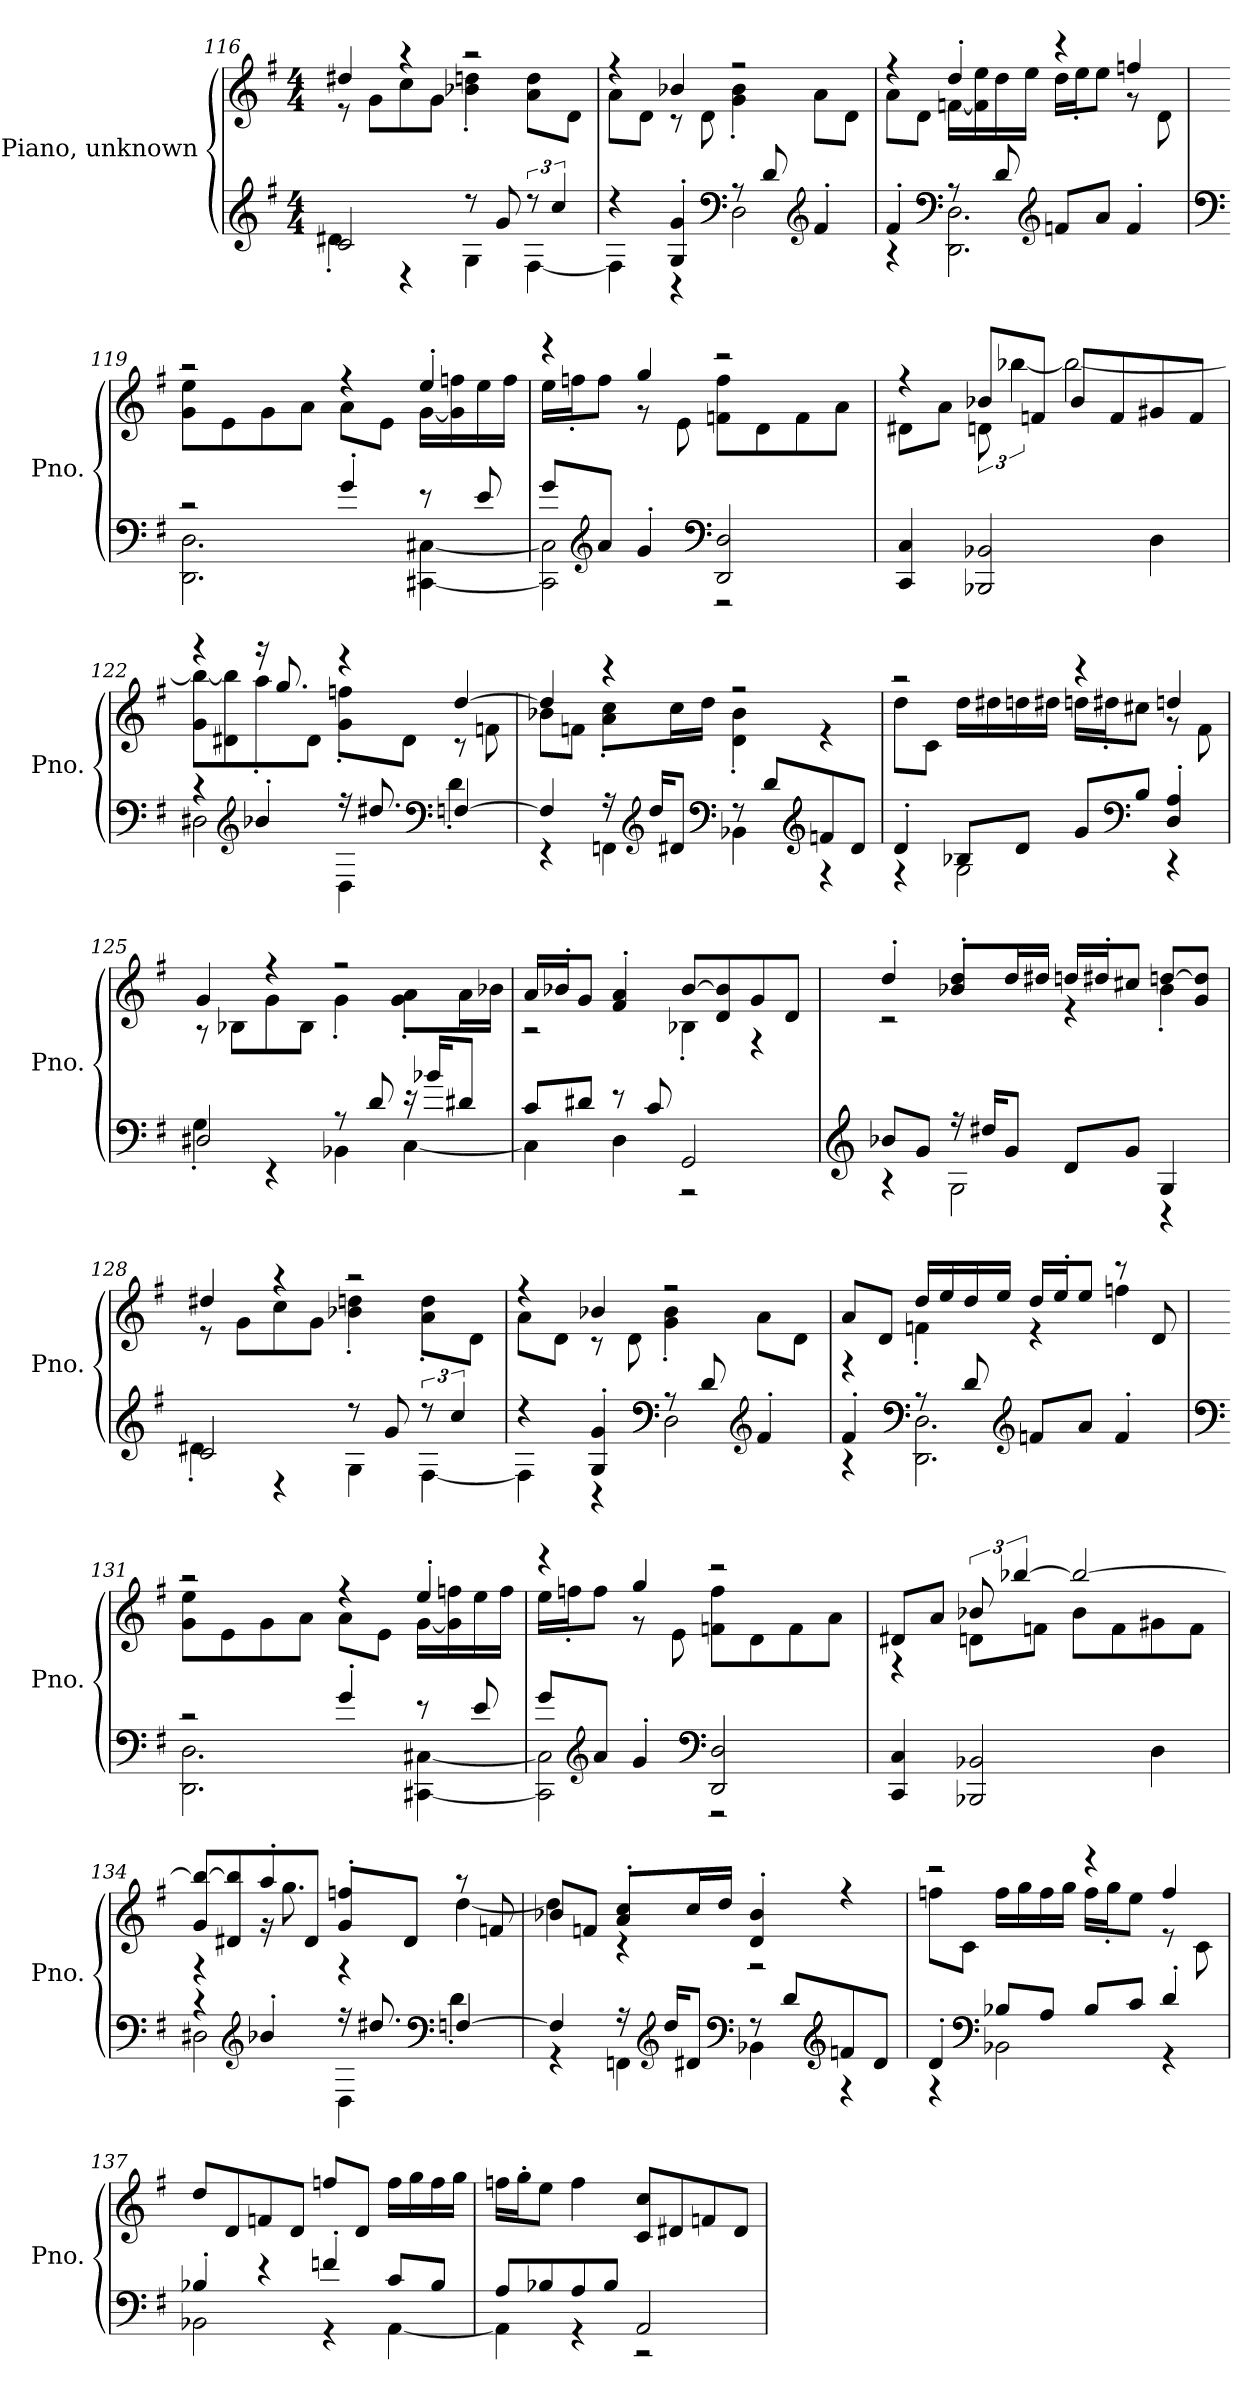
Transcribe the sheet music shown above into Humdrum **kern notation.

**kern	**kern
*part1	*part1
*staff2	*staff1
*I"Piano, unknown	*
*I'Pno.	*
*clefG2	*clefG2
*k[f#]	*k[f#]
*M4/4	*M4/4
=116	=116
*^	*^
2c/	4d#X'\	4dd#X/	8r
.	.	.	8g\L
.	4r	4r	8cc\
.	.	.	8g\J
8r	4G\	2r	4b-X\' 4ddn\'
8g/	.	.	.
12r	[4F#\	.	8a\ 8dd\L
6cc/	.	.	.
.	.	.	8d\J
!!LO:LB:g=z	!!
=117	=117	=117	=117
4r	4F#\]	4r	8a\L
.	.	.	8d\J
4G/' 4g/'	4r	4b-X/	8r
.	.	.	8d\
*clefF4	*	*	*
8r	2D\	2r	4g\' 4b-\'
8d/	.	.	.
*clefG2	*	*	*
4f#'/	.	.	8a\L
.	.	.	8d\J
=118	=118	=118	=118
4f#'/	4r	4r	8a\L
.	.	.	8d\J
*clefF4	*	*	*
8r	2.DD\ 2.D\	4dd'/	[16fn\LL
.	.	.	16f\] 16ee\
8d/	.	.	16dd\
.	.	.	16ee\JJ
*clefG2	*	*	*
8fn/L	.	4r	16dd\LL
.	.	.	16ee'\J
8a/J	.	.	8ee\J
4f'/	.	4ffn/	8r
.	.	.	8d\
=119	=119	=119	=119
*clefF4	*	*	*
2r	2.DD\ 2.D\	2r	8g\ 8ee\L
.	.	.	8e\
.	.	.	8g\
.	.	.	8a\J
4g'/	.	4r	8a\L
.	.	.	8e\J
8r	[4CC#X\ [4C#X\	4ee'/	[16g\LL
.	.	.	16g\] 16ffn\
8e/	.	.	16ee\
.	.	.	16ff\JJ
!!LO:LB:g=z	!!
=120	=120	=120	=120
8g/L	2CC#\] 2C#\]	4r	16ee\LL
.	.	.	16ffn'\J
*clefG2	*	*	*
8a/J	.	.	8ff\J
4g'/	.	4gg/	8r
.	.	.	8e\
*clefF4	*	*	*
2DD/ 2D/	2r	2r	8fn\ 8ff\L
.	.	.	8d\
.	.	.	8f\
.	.	.	8a\J
*v	*v	*	*
=121	=121	=121
4CC/ 4C/	4r	8d#X\L
.	.	8a\J
2BBB-X/ 2BB-X/	8b-X/L	12dn\
.	.	[6bb-X\
.	8fn/J	.
.	8b-/L	2bb-\_
.	8f/	.
4D\	8g#X/	.
.	8f/J	.
=122	=122	=122
*^	*	*
4r	2D#X\	4r	8g\ 8bb-\_L
.	.	.	8d#X\ 8bb-\]
*clefG2	*	*	*
4b-X'/	.	16r	8aa'\
.	.	8.gg/	.
.	.	.	8d#\J
16r	4D#\	4r	8g\' 8ffn\'L
8.dd#X/	.	.	.
.	.	.	8d#\J
*clefF4	*	*	*
[4Fn/	4d'\	[4dd/	8r
.	.	.	8fn\
!!LO:LB:g=z	!!
=123	=123	=123	=123
4F/]	4r	4dd/]	8b-X\L
.	.	.	8fn\J
16r	4FFn\	4r	8a\' 8cc\'L
*clefG2	*	*	*
16dd/KL	.	.	.
8d#X/J	.	.	16cc\L
.	.	.	16dd\JJ
*clefF4	*	*	*
8r	4BB-X\	2r	4d\' 4b-\'
8d#/L	.	.	.
*clefG2	*	*	*
8fn/	4r	.	4r
8d#/J	.	.	.
=124	=124	=124	=124
4d'/	4r	2r	8dd\L
.	.	.	8c\J
8B-X/L	2G\	.	16dd\LL
.	.	.	16dd#X\
8d/J	.	.	16ddn\
.	.	.	16dd#X\JJ
8g/L	.	4r	16ddn\LL
.	.	.	16dd#X'\J
*clefF4	*	*	*
8B-/J	.	.	8cc#X\J
4D/' 4A/'	4r	4ddn/	8r
.	.	.	8f#\
!!LO:LB:g=z	!!
=125	=125	=125	=125
2D#X/	4G'\	4g/	8r
.	.	.	8B-X\L
.	4r	4r	8g\
.	.	.	8B-\J
8r	4BB-X\	2r	4g'\
8d/	.	.	.
16r	[4C\	.	8g\' 8a\'L
16b-X/KL	.	.	.
8d#X/J	.	.	16a\L
.	.	.	16b-X\JJ
=126	=126	=126	=126
8c/L	4C\]	16a/LL	2r
.	.	16b-X'/J	.
8d#X/J	.	8g/J	.
8r	4D\	4f#/' 4a/'	.
8c/	.	.	.
2GG/	2r	[8b-/L	4B-X'\
.	.	8d/ 8b-/]	.
.	.	8g/	4r
.	.	8d/J	.
=127	=127	=127	=127
*clefG2	*	*	*
8b-X/L	4r	4dd'/	2r
8g/J	.	.	.
16r	2G\	8b-X/' 8dd/'L	.
16dd#X/KL	.	.	.
8g/J	.	16dd/L	.
.	.	16dd#X/JJ	.
8d/L	.	16ddn/LL	4r
.	.	16dd#X'/J	.
8g/J	.	8cc#X/J	.
4G/	4r	[8ddn/L	4b-'\
.	.	8g/ 8dd/]J	.
!!LO:PB:g=z	!!
=128	=128	=128	=128
2c/	4d#X'\	4dd#X/	8r
.	.	.	8g\L
.	4r	4r	8cc\
.	.	.	8g\J
8r	4G\	2r	4b-X\' 4ddn\'
8g/	.	.	.
12r	[4F#\	.	8a\' 8dd\'L
6cc/	.	.	.
.	.	.	8d\J
=129	=129	=129	=129
4r	4F#\]	4r	8a\L
.	.	.	8d\J
4G/' 4g/'	4r	4b-X/	8r
.	.	.	8d\
*clefF4	*	*	*
8r	2D\	2r	4g\' 4b-\'
8d/	.	.	.
*clefG2	*	*	*
4f#'/	.	.	8a\L
.	.	.	8d\J
=130	=130	=130	=130
4f#'/	4r	8a/L	4r
.	.	8d/J	.
*clefF4	*	*	*
8r	2.DD\ 2.D\	16dd/LL	4fn'\
.	.	16ee/	.
8d/	.	16dd/	.
.	.	16ee/JJ	.
*clefG2	*	*	*
8fn/L	.	16dd/LL	4r
.	.	16ee'/J	.
8a/J	.	8ee/J	.
4f'/	.	8r	4ffn\
.	.	8d/	.
!!LO:LB:g=z	!!
=131	=131	=131	=131
*clefF4	*	*	*
2r	2.DD\ 2.D\	2r	8g\ 8ee\L
.	.	.	8e\
.	.	.	8g\
.	.	.	8a\J
4g'/	.	4r	8a\L
.	.	.	8e\J
8r	[4CC#X\ [4C#X\	4ee'/	[16g\LL
.	.	.	16g\] 16ffn\
8e/	.	.	16ee\
.	.	.	16ff\JJ
=132	=132	=132	=132
8g/L	2CC#\] 2C#\]	4r	16ee\LL
.	.	.	16ffn'\J
*clefG2	*	*	*
8a/J	.	.	8ff\J
4g'/	.	4gg/	8r
.	.	.	8e\
*clefF4	*	*	*
2DD/ 2D/	2r	2r	8fn\ 8ff\L
.	.	.	8d\
.	.	.	8f\
.	.	.	8a\J
*v	*v	*	*
=133	=133	=133
4CC/ 4C/	8d#X/L	4r
.	8a/J	.
2BBB-X/ 2BB-X/	12b-X/	8dn\L
.	[6bb-X/	.
.	.	8fn\J
.	2bb-/_	8b-\L
.	.	8f\
4D\	.	8g#X\
.	.	8f\J
!!LO:LB:g=z	!!
=134	=134	=134
*^	*	*
4r	2D#X\	8g/ 8bb-/_L	4r
.	.	8d#X/ 8bb-/]	.
*clefG2	*	*	*
4b-X'/	.	8aa'/	16r
.	.	.	8.gg\
.	.	8d#/J	.
16r	4D#\	8g/' 8ffn/'L	4r
8.dd#X/	.	.	.
.	.	8d#/J	.
*clefF4	*	*	*
[4Fn/	4d'\	8r	[4dd\
.	.	8fn/	.
=135	=135	=135	=135
4F/]	4r	8b-X/L	4dd\]
.	.	8fn/J	.
16r	4FFn\	8a/' 8cc/'L	4r
*clefG2	*	*	*
16dd/KL	.	.	.
8d#X/J	.	16cc/L	.
.	.	16dd/JJ	.
*clefF4	*	*	*
8r	4BB-X\	4d/' 4b-/'	2r
8d#/L	.	.	.
*clefG2	*	*	*
8fn/	4r	4r	.
8d#/J	.	.	.
!!LO:LB:g=z	!!
=136	=136	=136	=136
4d'/	4r	2r	8ffn\L
.	.	.	8c\J
*clefF4	*	*	*
8B-X/L	2BB-X\	.	16ff\LL
.	.	.	16gg\
8A/J	.	.	16ff\
.	.	.	16gg\JJ
8B-/L	.	4r	16ff\LL
.	.	.	16gg'\J
8c/J	.	.	8ee\J
4d'/	4r	4ff/	8r
.	.	.	8c\
*	*	*v	*v
=137	=137	=137
4B-X'/	2BB-X\	8dd/L
.	.	8d/
4r	.	8fn/
.	.	8d/J
4fn'/	4r	8ffn/L
.	.	8d/J
8c/L	[4AA\	16ff\LL
.	.	16gg\
8B-/J	.	16ff\
.	.	16gg\JJ
=138	=138	=138
8A/L	4AA\]	16ffn\LL
.	.	16gg'\J
8B-X/	.	8ee\J
8A/	4r	4ff\
8B-/J	.	.
2AA/	2r	8c/ 8cc/L
.	.	8d#X/
.	.	8fn/
.	.	8d#/J
*v	*v	*
=	=
*-	*-
